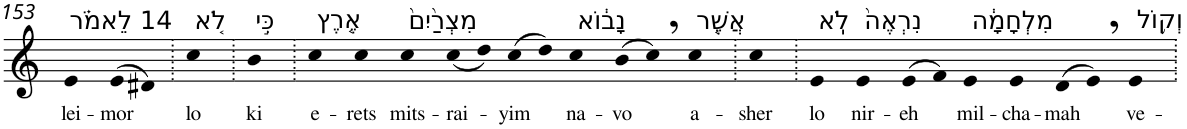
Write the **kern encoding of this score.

**kern	**text
*part1	*part1
*staff1	*staff1
*I"Piano	*
*I'Pno	*
!!LO:PB:g=z
*clefG2	*
*k[]	*
=153	=153
!LO:TX:a:t=14 לֵאמֹ֗ר	!
!	!LO:LY:b
4e	lei-
!	!LO:LY:b
(>8e	-mor
8d#X)	.
=154.	=154.
!LO:TX:a:t=לֹ֚א	!
!	!LO:LY:b
4cc	lo
=155.	=155.
!LO:TX:a:t=כִּ֣י	!
!	!LO:LY:b
4b	ki
=156.	=156.
!LO:TX:a:t=אֶ֤רֶץ	!
!	!LO:LY:b
4cc	e-
!	!LO:LY:b
4cc	-rets
!LO:TX:a:t=מִצְרַ֙יִם֙	!
!	!LO:LY:b
4cc	mits-
!	!LO:LY:b
(<8cc	-rai-
8dd)	.
!	!LO:LY:b
(>8cc	-yim
8dd)	.
!LO:TX:a:t=נָב֔וֹא	!
!	!LO:LY:b
4cc	na-
!	!LO:LY:b
(>8b	-vo
8cc,)	.
!LO:TX:a:t=אֲשֶׁ֤ר	!
!	!LO:LY:b
4cc	a-
=157.	=157.
!	!LO:LY:b
4cc	-sher
=158.	=158.
!LO:TX:a:t=לֹֽא	!
!	!LO:LY:b
4e	lo
!LO:TX:a:t=נִרְאֶה֙	!
!	!LO:LY:b
4e	nir-
!	!LO:LY:b
(>8e	-eh
8f)	.
!LO:TX:a:t=מִלְחָמָ֔ה	!
!	!LO:LY:b
4e	mil-
!	!LO:LY:b
4e	-cha-
!	!LO:LY:b
(>8d	-mah
8e,)	.
!LO:TX:a:t=וְק֥וֹל	!
!	!LO:LY:b
4e	ve-
=.	=.
*-	*-
